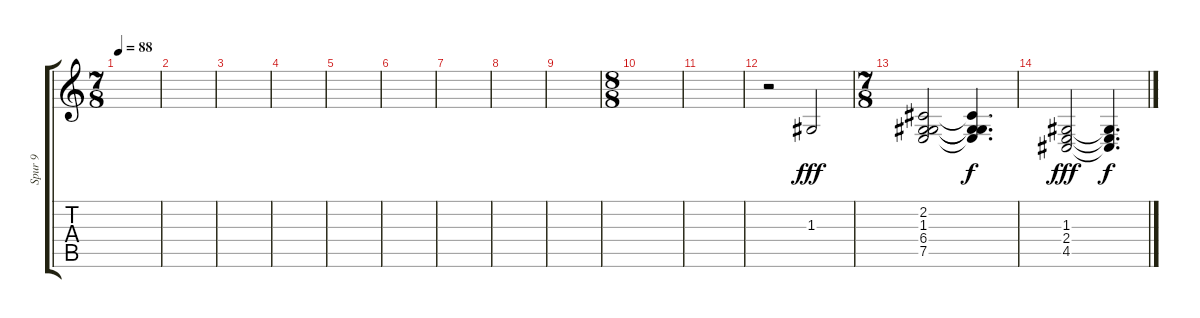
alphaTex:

\track ("Spur 9" "Spur 9") {instrument clarinet}
\staff {score tabs}
\tuning (E4 B3 G3 D3 A2 E2) {hide}
\ts (7 8)
\tempo 88
\clef g2
\ks c
|
|
|
|
|
|
|
|
|
\ts (8 8)
|
|
r.2 1.3.2{dy fff volume 16} |
\ts (7 8)
(2.2 1.3 6.4 7.5).2 (2.2{t} 1.3{t} 6.4{t} 7.5{t}).4{d dy f} |
(1.3 2.4 4.5).2{dy fff} (1.3{t} 2.4{t} 4.5{t}).4{d dy f}
